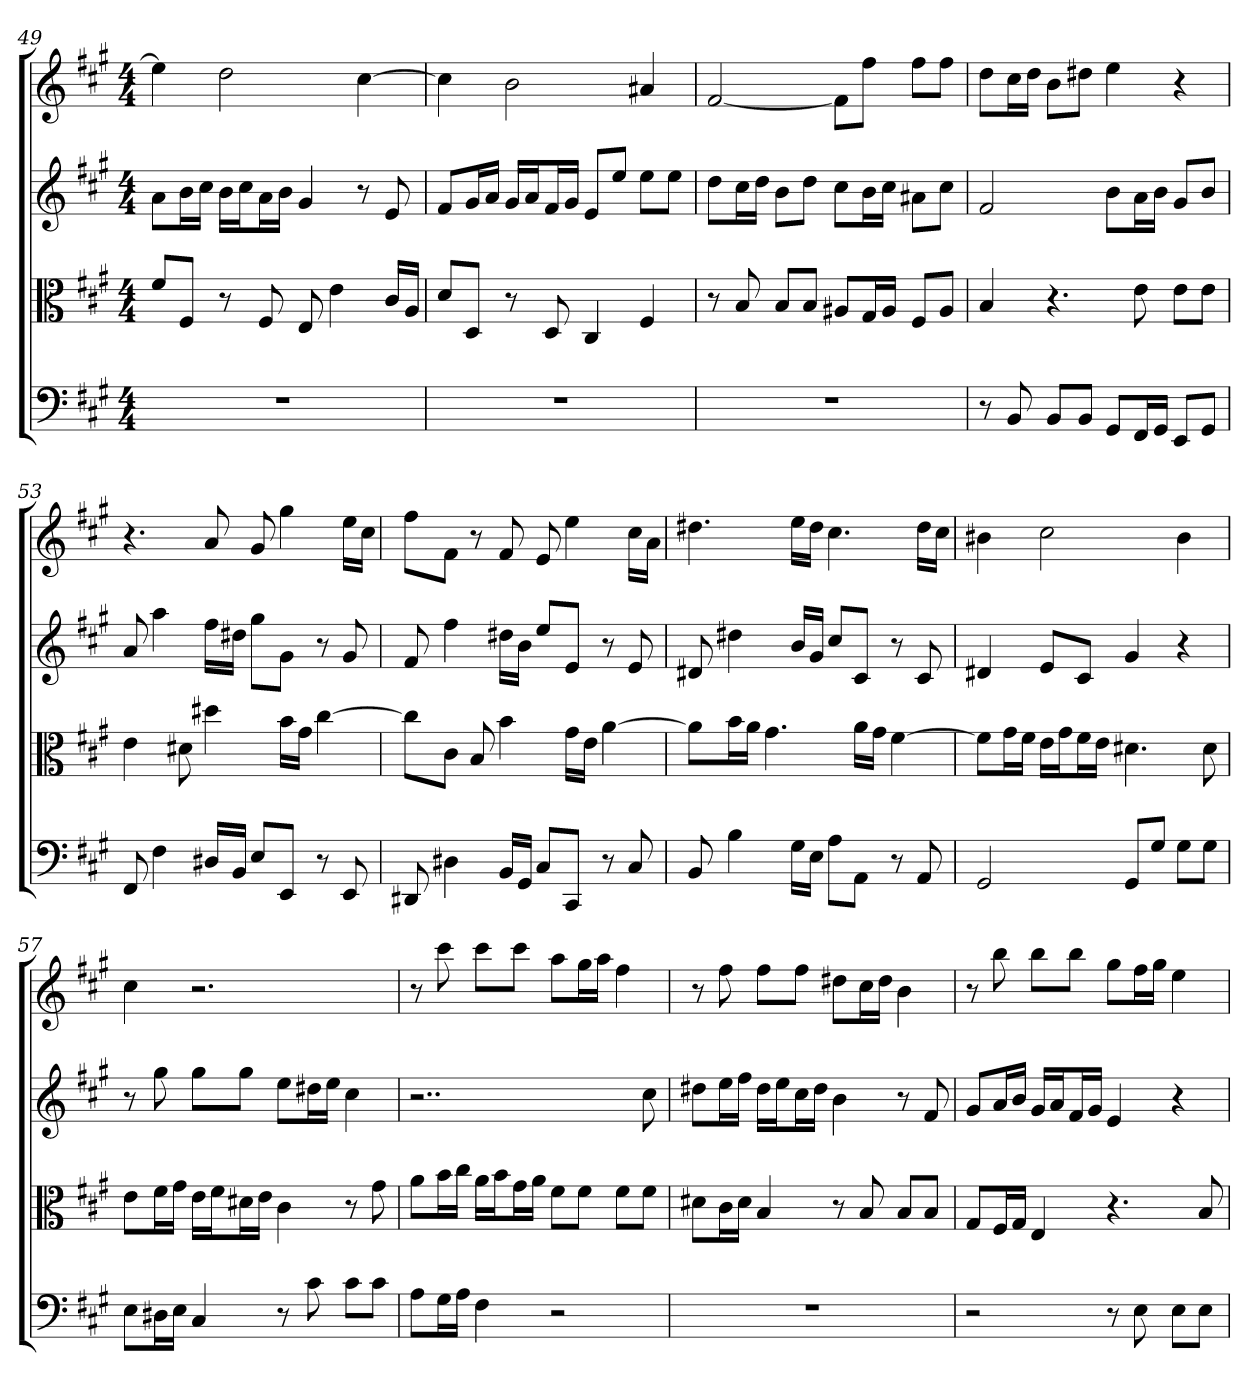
**kern	**kern	**kern	**kern
*part4	*part3	*part2	*part1
*staff4	*staff3	*staff2	*staff1
*clefF4	*clefC3	*clefG2	*clefG2
*k[f#c#g#]	*k[f#c#g#]	*k[f#c#g#]	*k[f#c#g#]
*A:	*A:	*A:	*A:
*M4/4	*M4/4	*M4/4	*M4/4
=49	=49	=49	=49
1r	8f#/L	8a\L	4ee]
.	8F#/J	16b\L	.
.	.	16cc#\JJ	.
.	8r	16b\LL	2dd
.	.	16cc#\J	.
.	8F#	16a\L	.
.	.	16b\JJ	.
.	8E	4g#	.
.	4e	.	.
.	.	8r	[4cc#
.	16c#/LL	8e	.
.	16A/JJ	.	.
=50	=50	=50	=50
1r	8d/L	8f#/L	4cc#]
.	8D/J	16g#/L	.
.	.	16a/JJ	.
.	8r	16g#/LL	2b
.	.	16a/J	.
.	8D	16f#/L	.
.	.	16g#/JJ	.
.	4C#	8e/L	.
.	.	8ee/J	.
.	4F#	8ee\L	4a#X
.	.	8ee\J	.
=51	=51	=51	=51
1r	8r	8dd\L	[2f#
.	8B	16cc#\L	.
.	.	16dd\JJ	.
.	8B/L	8b\L	.
.	8B/J	8dd\J	.
.	8A#X/L	8cc#\L	8f#\L]
.	16G#/L	16b\L	8ff#\J
.	16A#/JJ	16cc#\JJ	.
.	8F#/L	8a#X\L	8ff#\L
.	8A#/J	8cc#\J	8ff#\J
=52	=52	=52	=52
8r	4B	2f#	8dd\L
8BB	.	.	16cc#\L
.	.	.	16dd\JJ
8BB/L	4.r	.	8b\L
8BB/J	.	.	8dd#X\J
8GG#/L	.	8b\L	4ee
16FF#/L	8e	16a\L	.
16GG#/JJ	.	16b\JJ	.
8EE/L	8e\L	8g#/L	4r
8GG#/J	8e\J	8b/J	.
=53	=53	=53	=53
8FF#	4e	8a	4.r
4F#	.	4aa	.
.	8d#X	.	.
16D#X/LL	4dd#X	16ff#\LL	8a
16BB/JJ	.	16dd#X\JJ	.
8E/L	.	8gg#\L	8g#
8EE/J	16b\LL	8g#\J	4gg#
.	16g#\JJ	.	.
8r	[4cc#	8r	.
8EE	.	8g#	16ee\LL
.	.	.	16cc#\JJ
=54	=54	=54	=54
8DD#X	8cc#\L]	8f#	8ff#\L
4D#X	8c#\J	4ff#	8f#\J
.	8B	.	8r
16BB/LL	4b	16dd#X\LL	8f#
16GG#/JJ	.	16b\JJ	.
8C#/L	.	8ee/L	8e
8CC#/J	16g#\LL	8e/J	4ee
.	16e\JJ	.	.
8r	[4a	8r	.
8C#	.	8e	16cc#\LL
.	.	.	16a\JJ
=55	=55	=55	=55
8BB	8a\L]	8d#X	4.dd#X
4B	16b\L	4dd#X	.
.	16a\JJ	.	.
.	4.g#	.	.
16G#\LL	.	16b/LL	16ee\LL
16E\JJ	.	16g#/JJ	16dd#\JJ
8A\L	.	8cc#/L	4.cc#
8AA\J	16a\LL	8c#/J	.
.	16g#\JJ	.	.
8r	[4f#	8r	.
8AA	.	8c#	16dd#\LL
.	.	.	16cc#\JJ
=56	=56	=56	=56
2GG#	8f#\L]	4d#X	4b#X
.	16g#\L	.	.
.	16f#\JJ	.	.
.	16e\LL	8e/L	2cc#
.	16g#\J	.	.
.	16f#\L	8c#/J	.
.	16e\JJ	.	.
8GG#/L	4.d#X	4g#	.
8G#/J	.	.	.
8G#\L	.	4r	4b#
8G#\J	8d#	.	.
=57	=57	=57	=57
8E\L	8e\L	8r	4cc#
16D#X\L	16f#\L	8gg#	.
16E\JJ	16g#\JJ	.	.
4C#	16e\LL	8gg#\L	2.r
.	16f#\J	.	.
.	16d#X\L	8gg#\J	.
.	16e\JJ	.	.
8r	4c#	8ee\L	.
8c#	.	16dd#X\L	.
.	.	16ee\JJ	.
8c#\L	8r	4cc#	.
8c#\J	8g#	.	.
=58	=58	=58	=58
8A\L	8a\L	2..r	8r
16G#\L	16b\L	.	8ccc#
16A\JJ	16cc#\JJ	.	.
4F#	16a\LL	.	8ccc#\L
.	16b\J	.	.
.	16g#\L	.	8ccc#\J
.	16a\JJ	.	.
2r	8f#\L	.	8aa\L
.	8f#\J	.	16gg#\L
.	.	.	16aa\JJ
.	8f#\L	.	4ff#
.	8f#\J	8cc#	.
=59	=59	=59	=59
1r	8d#X\L	8dd#X\L	8r
.	16c#\L	16ee\L	8ff#
.	16d#\JJ	16ff#\JJ	.
.	4B	16dd#\LL	8ff#\L
.	.	16ee\J	.
.	.	16cc#\L	8ff#\J
.	.	16dd#\JJ	.
.	8r	4b	8dd#X\L
.	8B	.	16cc#\L
.	.	.	16dd#\JJ
.	8B/L	8r	4b
.	8B/J	8f#	.
=60	=60	=60	=60
2r	8G#/L	8g#/L	8r
.	16F#/L	16a/L	8bb
.	16G#/JJ	16b/JJ	.
.	4E	16g#/LL	8bb\L
.	.	16a/J	.
.	.	16f#/L	8bb\J
.	.	16g#/JJ	.
8r	4.r	4e	8gg#\L
8E	.	.	16ff#\L
.	.	.	16gg#\JJ
8E\L	.	4r	4ee
8E\J	8B	.	.
=	=	=	=
*-	*-	*-	*-
